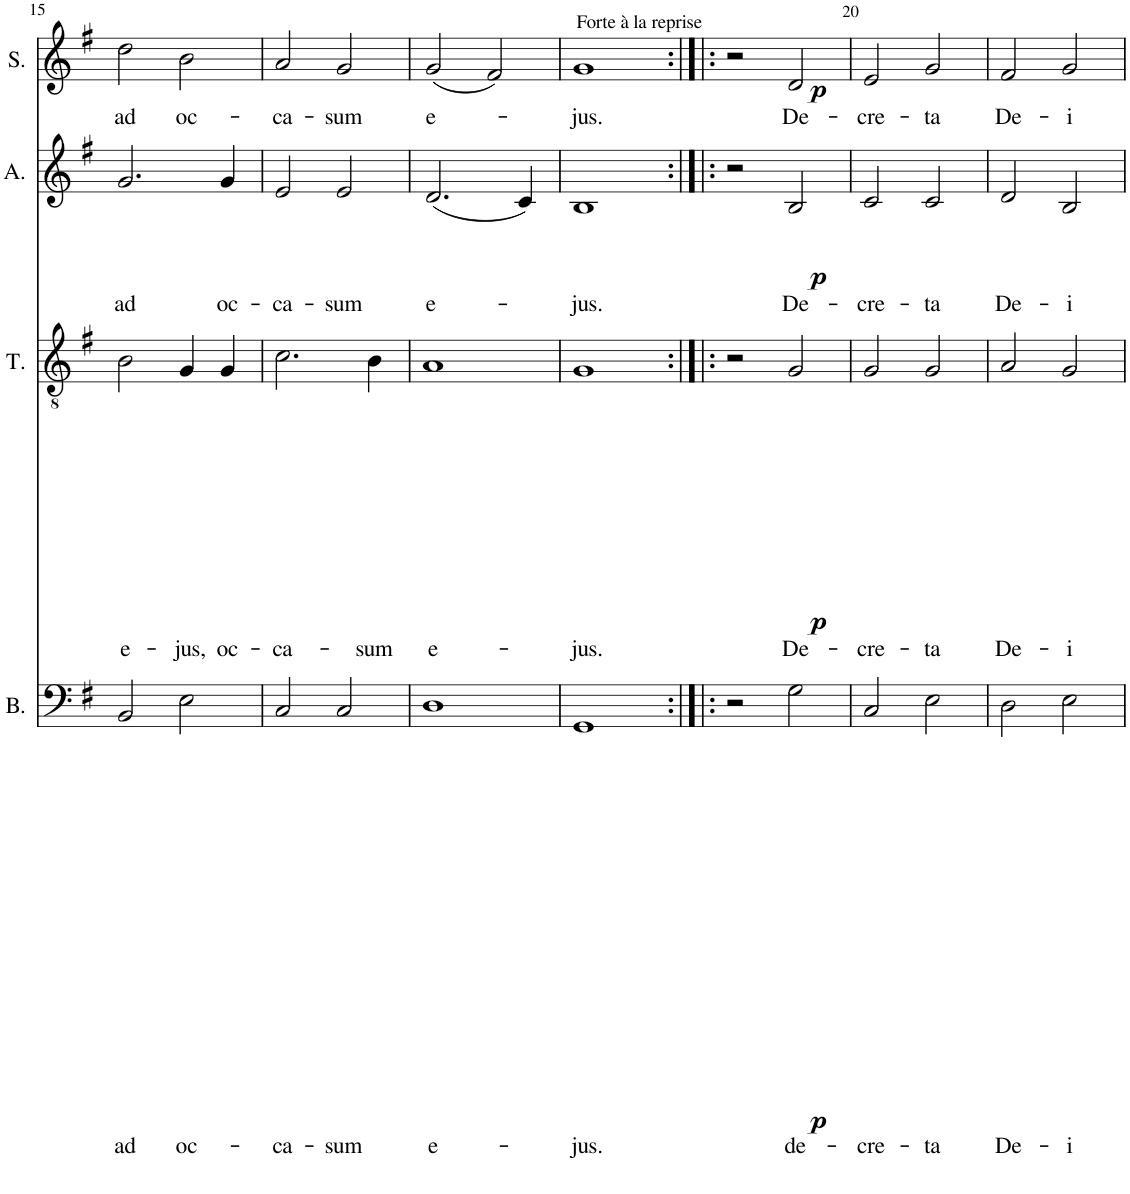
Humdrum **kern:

**kern	**text	**dynam	**kern	**text	**dynam	**kern	**text	**dynam	**kern	**text	**dynam
*part4	*part4	*part4	*part3	*part3	*part3	*part2	*part2	*part2	*part1	*part1	*part1
*staff4	*staff4	*staff4	*staff3	*staff3	*staff3	*staff2	*staff2	*staff2	*staff1	*staff1	*staff1
*I"Bass	*	*	*I"Tenor	*	*	*I"Alto	*	*	*I"Soprano	*	*
*I'B.	*	*	*I'T.	*	*	*I'A.	*	*	*I'S.	*	*
!!LO:PB:g=z
*clefF4	*	*	*clefGv2	*	*	*clefG2	*	*	*clefG2	*	*
*k[f#]	*	*	*k[f#]	*	*	*k[f#]	*	*	*k[f#]	*	*
*M4/4	*	*	*M4/4	*	*	*M4/4	*	*	*M4/4	*	*
*met(c|)	*	*	*met(c|)	*	*	*met(c|)	*	*	*met(c|)	*	*
=15	=15	=15	=15	=15	=15	=15	=15	=15	=15	=15	=15
!	!LO:LY:b	!	!	!LO:LY:b	!	!	!LO:LY:b	!	!	!LO:LY:b	!
2BB/	ad	.	2B\	e-	.	2.g/	ad	.	2dd\	ad	.
!	!LO:LY:b	!	!	!LO:LY:b	!	!	!	!	!	!LO:LY:b	!
2E\	oc-	.	4G/	-jus,	.	.	.	.	2b\	oc-	.
!	!	!	!	!LO:LY:b	!	!	!LO:LY:b	!	!	!	!
.	.	.	4G/	oc-	.	4g/	oc-	.	.	.	.
=16	=16	=16	=16	=16	=16	=16	=16	=16	=16	=16	=16
!	!LO:LY:b	!	!	!LO:LY:b	!	!	!LO:LY:b	!	!	!LO:LY:b	!
2C/	-ca-	.	2.c\	-ca-	.	2e/	-ca-	.	2a/	-ca-	.
!	!LO:LY:b	!	!	!	!	!	!LO:LY:b	!	!	!LO:LY:b	!
2C/	-sum	.	.	.	.	2e/	-sum	.	2g/	-sum	.
!	!	!	!	!LO:LY:b	!	!	!	!	!	!	!
.	.	.	4B\	-sum	.	.	.	.	.	.	.
=17	=17	=17	=17	=17	=17	=17	=17	=17	=17	=17	=17
!	!LO:LY:b	!	!	!LO:LY:b	!	!	!LO:LY:b	!	!	!LO:LY:b	!
1D	e-	.	1A	e-	.	(2.d/	e-	.	(2g/	e-	.
.	.	.	.	.	.	.	.	.	2f#/)	.	.
.	.	.	.	.	.	4c/)	.	.	.	.	.
=18	=18	=18	=18	=18	=18	=18	=18	=18	=18	=18	=18
!	!	!	!	!	!	!	!	!	!LO:TX:a:t=Forte à la reprise	!	!
!	!LO:LY:b	!	!	!LO:LY:b	!	!	!LO:LY:b	!	!	!LO:LY:b	!
1GG	-jus.	.	1G	-jus.	.	1B	-jus.	.	1g	-jus.	.
=19:|!|:	=19:|!|:	=19:|!|:	=19:|!|:	=19:|!|:	=19:|!|:	=19:|!|:	=19:|!|:	=19:|!|:	=19:|!|:	=19:|!|:	=19:|!|:
2r	.	.	2r	.	.	2r	.	.	2r	.	.
!	!LO:LY:b	!LO:DY:b	!	!LO:LY:b	!LO:DY:b	!	!LO:LY:b	!LO:DY:b	!	!LO:LY:b	!LO:DY:b
2G\	de-	p	2G/	De-	p	2B/	De-	p	2d/	De-	p
=20	=20	=20	=20	=20	=20	=20	=20	=20	=20	=20	=20
!	!LO:LY:b	!	!	!LO:LY:b	!	!	!LO:LY:b	!	!	!LO:LY:b	!
2C/	-cre-	.	2G/	-cre-	.	2c/	-cre-	.	2e/	-cre-	.
!	!LO:LY:b	!	!	!LO:LY:b	!	!	!LO:LY:b	!	!	!LO:LY:b	!
2E\	-ta	.	2G/	-ta	.	2c/	-ta	.	2g/	-ta	.
=21	=21	=21	=21	=21	=21	=21	=21	=21	=21	=21	=21
!	!LO:LY:b	!	!	!LO:LY:b	!	!	!LO:LY:b	!	!	!LO:LY:b	!
2D\	De-	.	2A/	De-	.	2d/	De-	.	2f#/	De-	.
!	!LO:LY:b	!	!	!LO:LY:b	!	!	!LO:LY:b	!	!	!LO:LY:b	!
2E\	-i	.	2G/	-i	.	2B/	-i	.	2g/	-i	.
=	=	=	=	=	=	=	=	=	=	=	=
*-	*-	*-	*-	*-	*-	*-	*-	*-	*-	*-	*-
